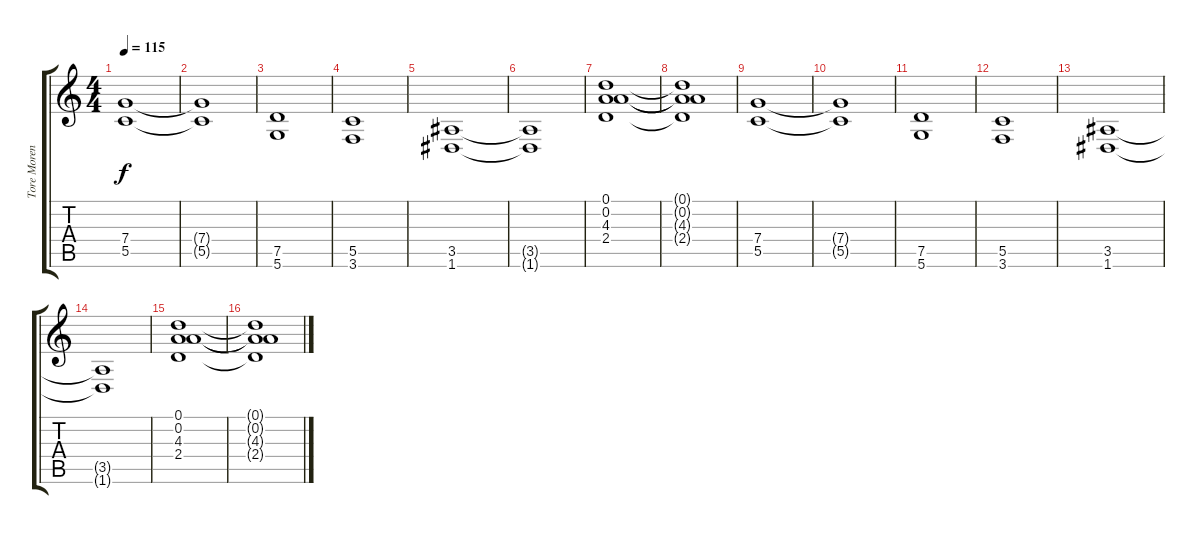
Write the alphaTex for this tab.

\track ("Tore Moren Rhythm 1" "Tore Moren") {instrument distortionguitar}
\staff {score tabs}
\tuning (D4 A3 F3 C3 G2 D2) {hide}
\ts (4 4)
\tempo 115
\clef g2
\ks c
(7.4 5.5).1{dy f instrument distortionguitar} |
(7.4{t} 5.5{t}).1 |
(7.5 5.6).1 |
(5.5 3.6).1 |
(3.5 1.6).1 |
(3.5{t} 1.6{t}).1 |
(0.1 0.2 4.3 2.4).1 |
(0.1{t} 0.2{t} 4.3{t} 2.4{t}).1 |
(7.4 5.5).1 |
(7.4{t} 5.5{t}).1 |
(7.5 5.6).1 |
(5.5 3.6).1 |
(3.5 1.6).1 |
(3.5{t} 1.6{t}).1 |
(0.1 0.2 4.3 2.4).1 |
(0.1{t} 0.2{t} 4.3{t} 2.4{t}).1
